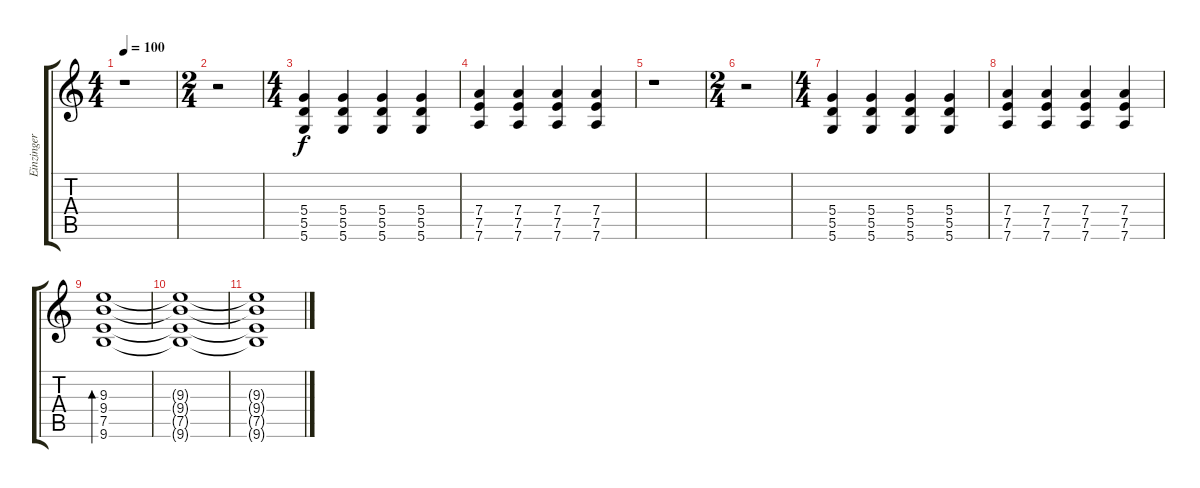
\track ("Einzinger Double" "Einzinger ") {instrument overdrivenguitar}
\staff {score tabs}
\tuning (E4 B3 G3 D3 A2 D2) {hide}
\ts (4 4)
\tempo 100
\clef g2
\ks c
r.1{dy f} |
\ts (2 4)
r.2 |
\ts (4 4)
(5.4 5.5 5.6).4 (5.4 5.5 5.6).4 (5.4 5.5 5.6).4 (5.4 5.5 5.6).4 |
(7.4 7.5 7.6).4 (7.4 7.5 7.6).4 (7.4 7.5 7.6).4 (7.4 7.5 7.6).4 |
r.1 |
\ts (2 4)
r.2 |
\ts (4 4)
(5.4 5.5 5.6).4 (5.4 5.5 5.6).4 (5.4 5.5 5.6).4 (5.4 5.5 5.6).4 |
(7.4 7.5 7.6).4 (7.4 7.5 7.6).4 (7.4 7.5 7.6).4 (7.4 7.5 7.6).4 |
(9.3 9.4 7.5 9.6).1{bd 240} |
(9.3{t} 9.4{t} 7.5{t} 9.6{t}).1 |
(9.3{t} 9.4{t} 7.5{t} 9.6{t}).1
